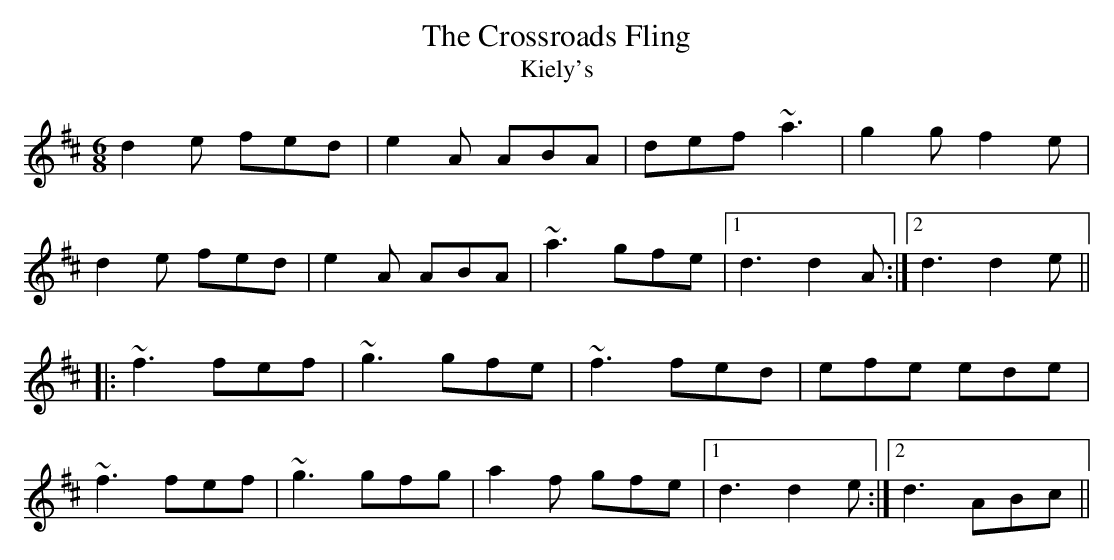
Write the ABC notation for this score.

X:1
T:Crossroads Fling, The
T:Kiely's
M:6/8
L:1/8
K:D
d2e fed | e2A ABA | def ~a3 | g2g f2e|
d2e fed | e2A ABA | ~a3 gfe |1 d3 d2A :|2 d3 d2e ||
|: ~f3 fef | ~g3 gfe | ~f3 fed | efe ede |
~f3 fef | ~g3 gfg | a2f gfe |1 d3 d2e :|2 d3 ABc||
